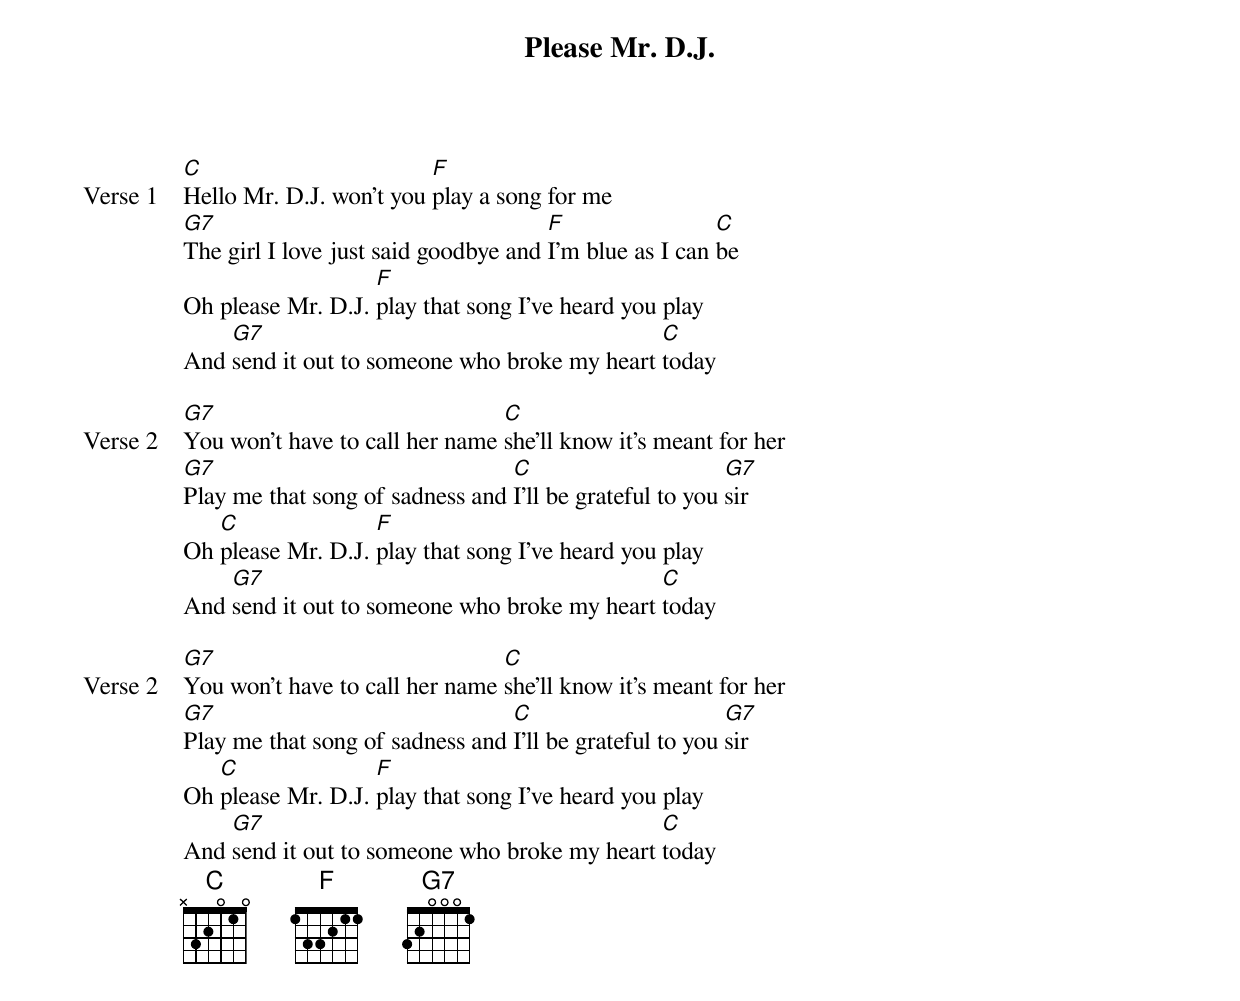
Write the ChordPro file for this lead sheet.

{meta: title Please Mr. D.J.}
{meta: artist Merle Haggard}
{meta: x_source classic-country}
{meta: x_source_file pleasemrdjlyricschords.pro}
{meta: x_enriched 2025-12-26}

{start_of_verse: Verse 1}
[C]Hello Mr. D.J. won't you [F]play a song for me
[G7]The girl I love just said goodbye and [F]I'm blue as I can [C]be
Oh please Mr. D.J. [F]play that song I've heard you play
And [G7]send it out to someone who broke my heart [C]today
{end_of_verse}

{start_of_verse: Verse 2}
[G7]You won't have to call her name [C]she'll know it's meant for her
[G7]Play me that song of sadness and [C]I'll be grateful to you [G7]sir
Oh [C]please Mr. D.J. [F]play that song I've heard you play
And [G7]send it out to someone who broke my heart [C]today
{end_of_verse}

{start_of_verse: Verse 2}
[G7]You won't have to call her name [C]she'll know it's meant for her
[G7]Play me that song of sadness and [C]I'll be grateful to you [G7]sir
Oh [C]please Mr. D.J. [F]play that song I've heard you play
And [G7]send it out to someone who broke my heart [C]today
{end_of_verse}
